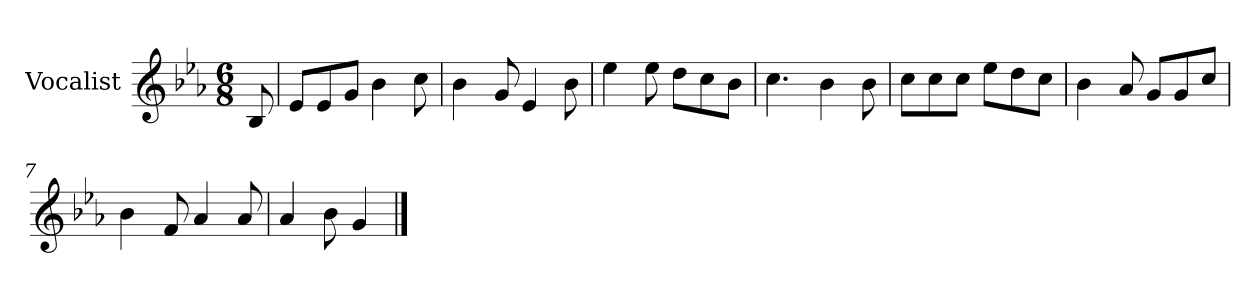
**kern
*part1
*staff1
*I"Vocalist
*k[b-e-a-]
*E-:
*M6/8
=
8B-
=1
8e-L
8e-
8gJ
4b-
8cc
=2
4b-
8g
4e-
8b-
=3
4ee-
8ee-
8ddL
8cc
8b-J
=4
4.cc
4b-
8b-
=5
8ccL
8cc
8ccJ
8ee-L
8dd
8ccJ
=6
4b-
8a-
8gL
8g
8ccJ
=7
4b-
8f
4a-
8a-
=8
4a-
8b-
4g
==
*-
